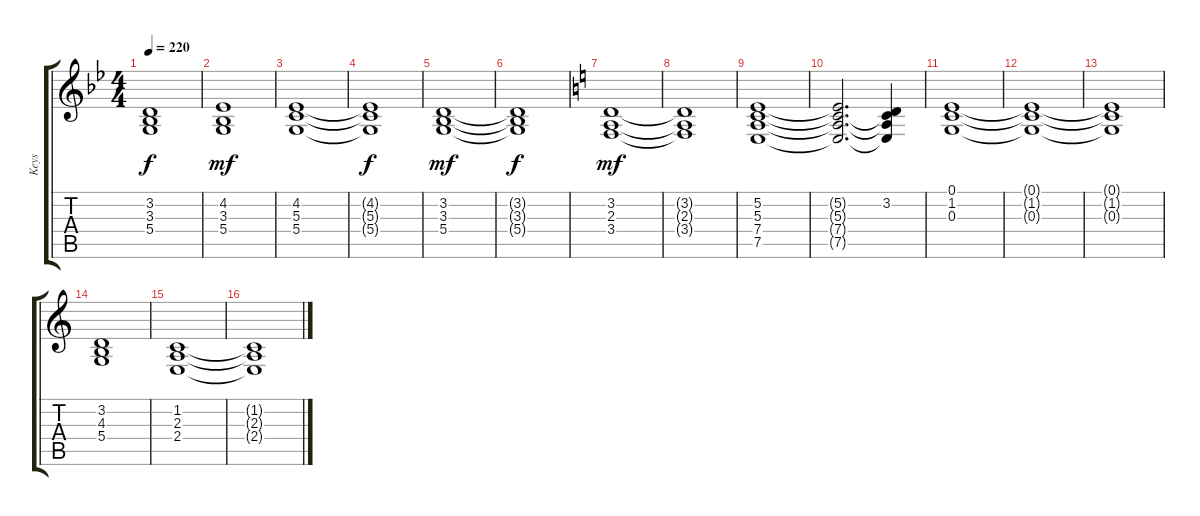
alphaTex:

\track ("Keys" "Keys") {instrument churchorgan}
\staff {score tabs}
\tuning (E4 B3 G3 D3 A2 E2) {hide}
\ts (4 4)
\tempo 220
\clef g2
\ks gminor
(3.2{t} 3.3{t} 5.4{t}).1{dy f} |
(4.2 3.3 5.4).1{dy mf} |
(4.2 5.3 5.4).1 |
(4.2{t} 5.3{t} 5.4{t}).1{dy f} |
(3.2 3.3 5.4).1{dy mf} |
(3.2{t} 3.3{t} 5.4{t}).1{dy f} |
\ks aminor
(3.2 2.3 3.4).1{dy mf} |
(3.2{t} 2.3{t} 3.4{t}).1 |
(5.2 5.3 7.4 7.5).1 |
(5.2{t} 5.3{t} 7.4{t} 7.5{t}).2{d} (3.2 5.3{t} 7.4{t} 7.5{t}).4 |
(0.1 1.2 0.3).1 |
(0.1{t} 1.2{t} 0.3{t}).1 |
(0.1{t} 1.2{t} 0.3{t}).1 |
(3.2 4.3 5.4).1 |
(1.2 2.3 2.4).1 |
(1.2{t} 2.3{t} 2.4{t}).1
